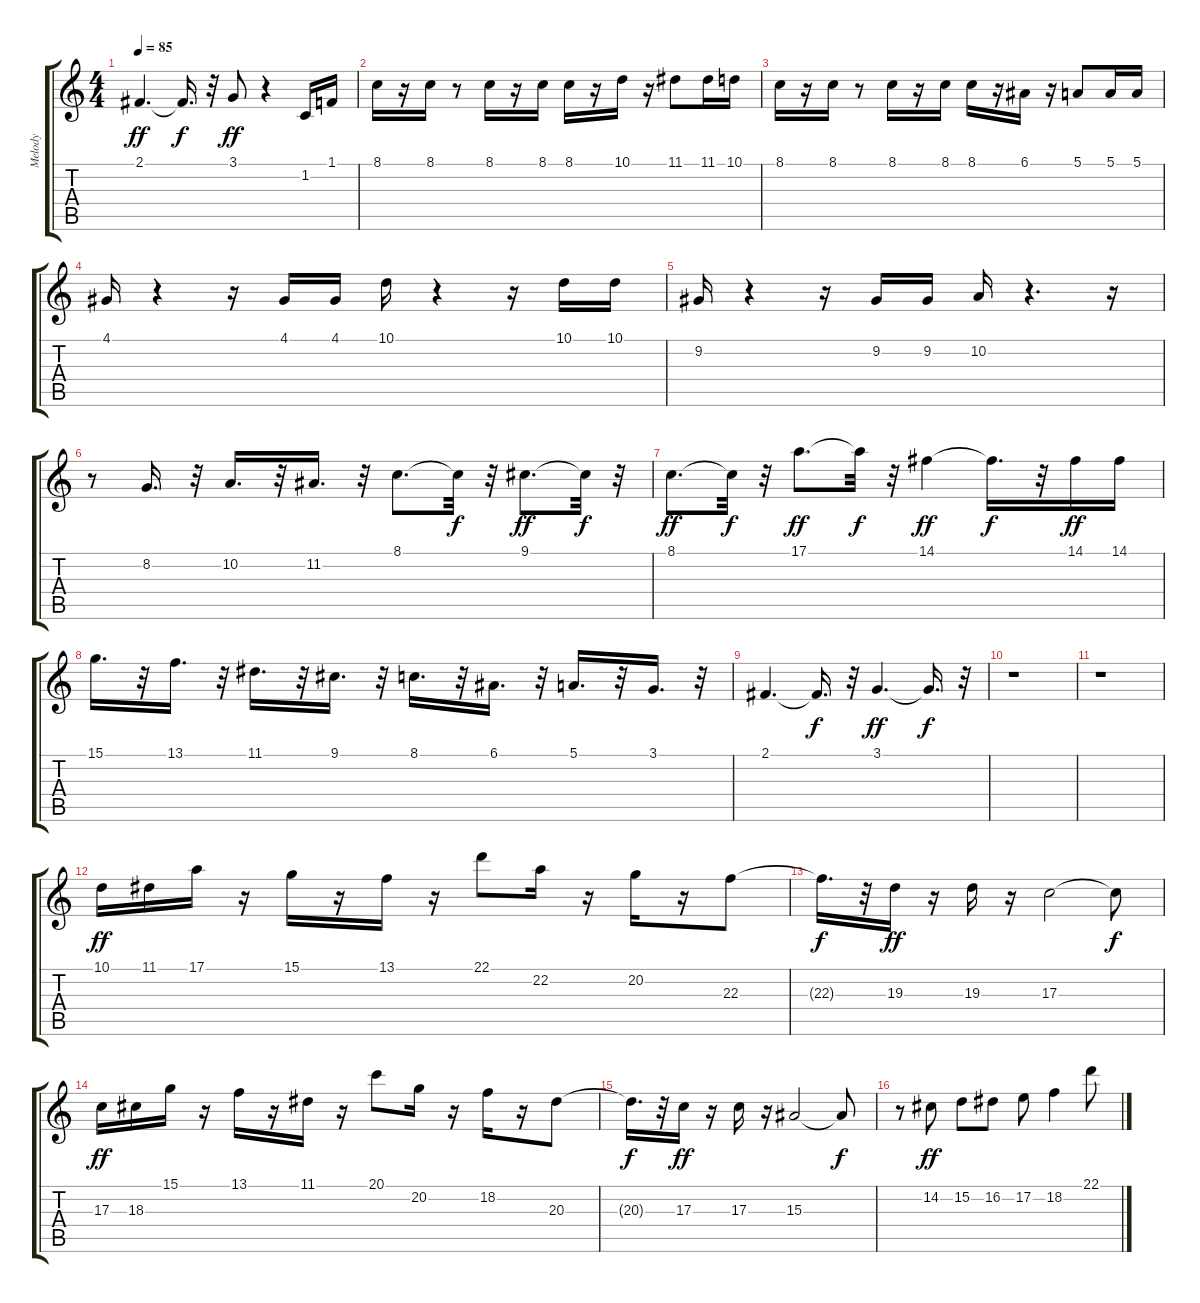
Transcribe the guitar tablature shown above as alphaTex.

\track ("Melody" "Melody") {instrument clarinet}
\staff {score tabs}
\tuning (E4 B3 G3 D3 A2 E2) {hide}
\ts (4 4)
\tempo 85
\clef g2
\ks c
2.1.4{d dy ff} 2.1{t}.16{d dy f} r.32 3.1.8{dy ff} r.4 1.2.16 1.1.16 |
8.1.16 r.16 8.1.16 r.8 8.1.16 r.16 8.1.16 8.1.16 r.16 10.1.16 r.16 11.1.8 11.1.16 10.1.16 |
8.1.16 r.16 8.1.16 r.8 8.1.16 r.16 8.1.16 8.1.16 r.16 6.1.16 r.16 5.1.8 5.1.16 5.1.16 |
4.1.16 r.4 r.16 4.1.16 4.1.16 10.1.16 r.4 r.16 10.1.16 10.1.16 |
9.2.16 r.4 r.16 9.2.16 9.2.16 10.2.16 r.4{d} r.16 |
r.8 8.2.16{d} r.32 10.2.16{d} r.32 11.2.16{d} r.32 8.1.8{d} 8.1{t}.32{dy f} r.32 9.1.8{d dy ff} 9.1{t}.32{dy f} r.32 |
8.1.8{d dy ff} 8.1{t}.32{dy f} r.32 17.1.8{d dy ff} 17.1{t}.32{dy f} r.32 14.1.4{dy ff} 14.1{t}.16{d dy f} r.32 14.1.16{dy ff} 14.1.16 |
15.1.16{d} r.32 13.1.16{d} r.32 11.1.16{d} r.32 9.1.16{d} r.32 8.1.16{d} r.32 6.1.16{d} r.32 5.1.16{d} r.32 3.1.16{d} r.32 |
2.1.4{d} 2.1{t}.16{d dy f} r.32 3.1.4{d dy ff} 3.1{t}.16{d dy f} r.32 |
r.1 |
r.1 |
10.1.16{dy ff} 11.1.16 17.1.16 r.16 15.1.16 r.16 13.1.16 r.16 22.1.8 22.2.16 r.16 20.2.16 r.16 22.3.8 |
22.3{t}.16{d dy f} r.32 19.3.16{dy ff} r.16 19.3.16 r.16 17.3.2 17.3{t}.8{dy f} |
17.3.16{dy ff} 18.3.16 15.1.16 r.16 13.1.16 r.16 11.1.16 r.16 20.1.8 20.2.16 r.16 18.2.16 r.16 20.3.8 |
20.3{t}.16{d dy f} r.32 17.3.16{dy ff} r.16 17.3.16 r.16 15.3.2 15.3{t}.8{dy f} |
r.8 14.2.8{dy ff} 15.2.8 16.2.8 17.2.8 18.2.4 22.1.8
